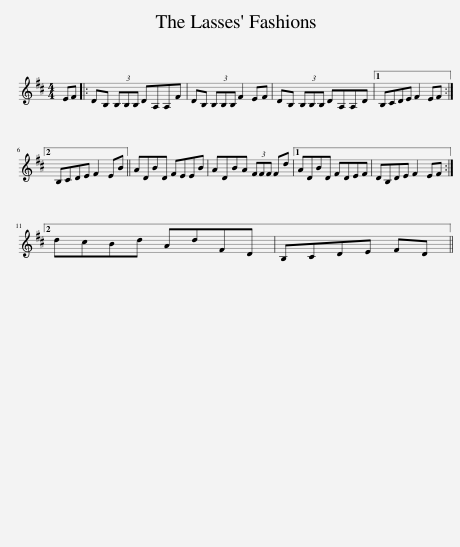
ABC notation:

X:1
L:1/8
M:4/4
I:linebreak $
K:D
V:1 treble
V:1
 EF |: DB, (3B,B,B, DA,A,F | DB, (3B,B,B, F2 EF | DB, (3B,B,B, DA,A,D |1 B,CDE F2 EF :|2$ %5
 B,CDE F2 EB || ADBD FEEB | ADBA (3FFF Fd |1 ADBD FDEF | DB,DE F2 EF :|2$ %10
 dcBd AdFD | B,CDE FD || %12
